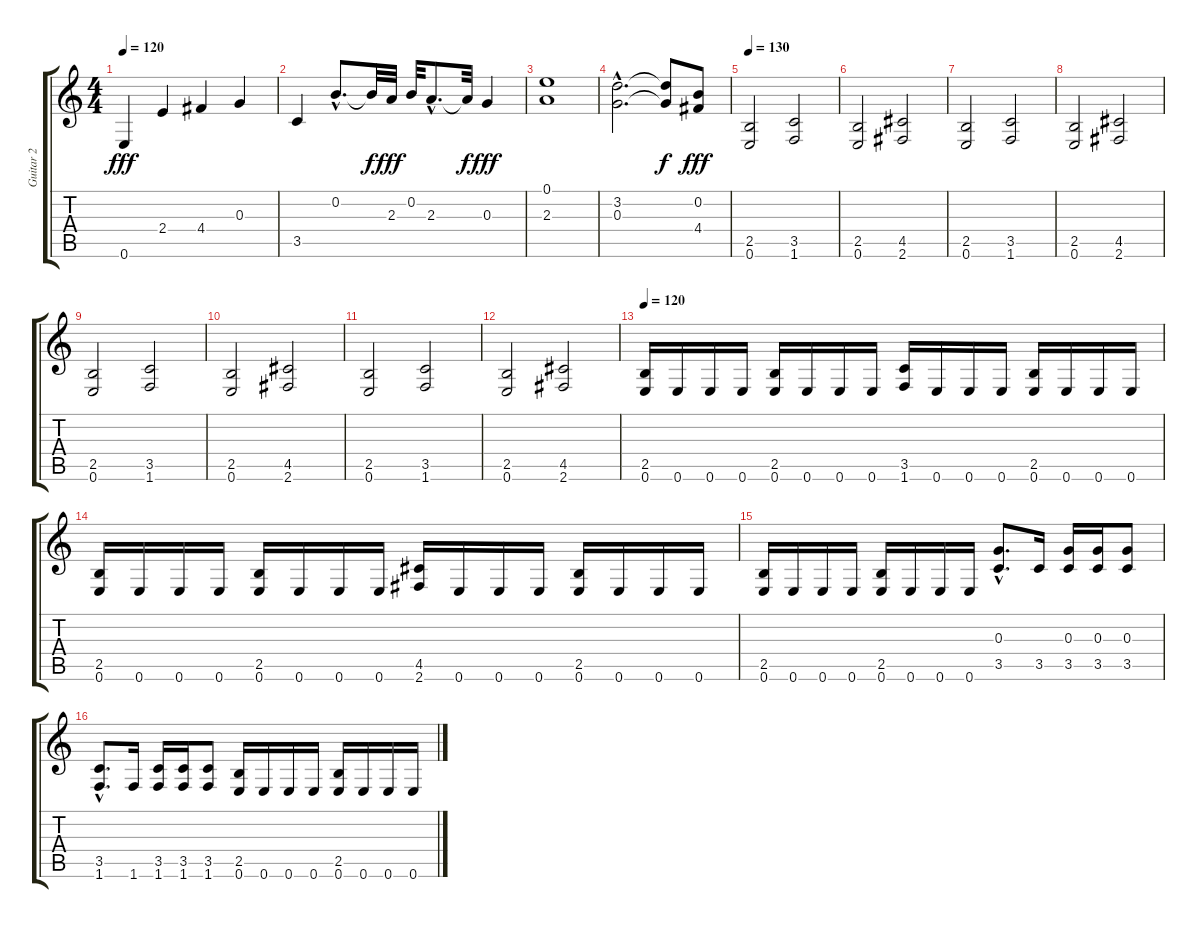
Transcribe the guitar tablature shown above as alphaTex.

\track ("Guitar 2" "Guitar 2") {instrument distortionguitar}
\staff {score tabs}
\tuning (E4 B3 G3 D3 A2 E2) {hide}
\ts (4 4)
\tempo 120
\clef g2
\ks c
0.6.4{dy fff} 2.4.4 4.4.4 0.3.4 |
3.5.4 0.2{hac}.8{d} 0.2{t}.32{dy f} 2.3.32{dy fff} 0.2.32 2.3{hac}.8{d} 2.3{t}.32{dy f} 0.3.4{dy fff} |
(0.1 2.3).1 |
(3.2{hac} 0.3{hac}).2{d} (3.2{t} 0.3{t}).8{dy f} (0.2 4.4).8{dy fff} |
\tempo 130
(2.5 0.6).2 (3.5 1.6).2 |
(2.5 0.6).2 (4.5 2.6).2 |
(2.5 0.6).2 (3.5 1.6).2 |
(2.5 0.6).2 (4.5 2.6).2 |
(2.5 0.6).2 (3.5 1.6).2 |
(2.5 0.6).2 (4.5 2.6).2 |
(2.5 0.6).2 (3.5 1.6).2 |
(2.5 0.6).2 (4.5 2.6).2 |
\tempo 120
(2.5 0.6).16 0.6.16 0.6.16 0.6.16 (2.5 0.6).16 0.6.16 0.6.16 0.6.16 (3.5 1.6).16 0.6.16 0.6.16 0.6.16 (2.5 0.6).16 0.6.16 0.6.16 0.6.16 |
(2.5 0.6).16 0.6.16 0.6.16 0.6.16 (2.5 0.6).16 0.6.16 0.6.16 0.6.16 (4.5 2.6).16 0.6.16 0.6.16 0.6.16 (2.5 0.6).16 0.6.16 0.6.16 0.6.16 |
(2.5 0.6).16 0.6.16 0.6.16 0.6.16 (2.5 0.6).16 0.6.16 0.6.16 0.6.16 (0.3{hac} 3.5{hac}).8{d} 3.5.16 (0.3 3.5).16 (0.3 3.5).16 (0.3 3.5).8 |
(3.5{hac} 1.6{hac}).8{d} 1.6.16 (3.5 1.6).16 (3.5 1.6).16 (3.5 1.6).8 (2.5 0.6).16 0.6.16 0.6.16 0.6.16 (2.5 0.6).16 0.6.16 0.6.16 0.6.16
